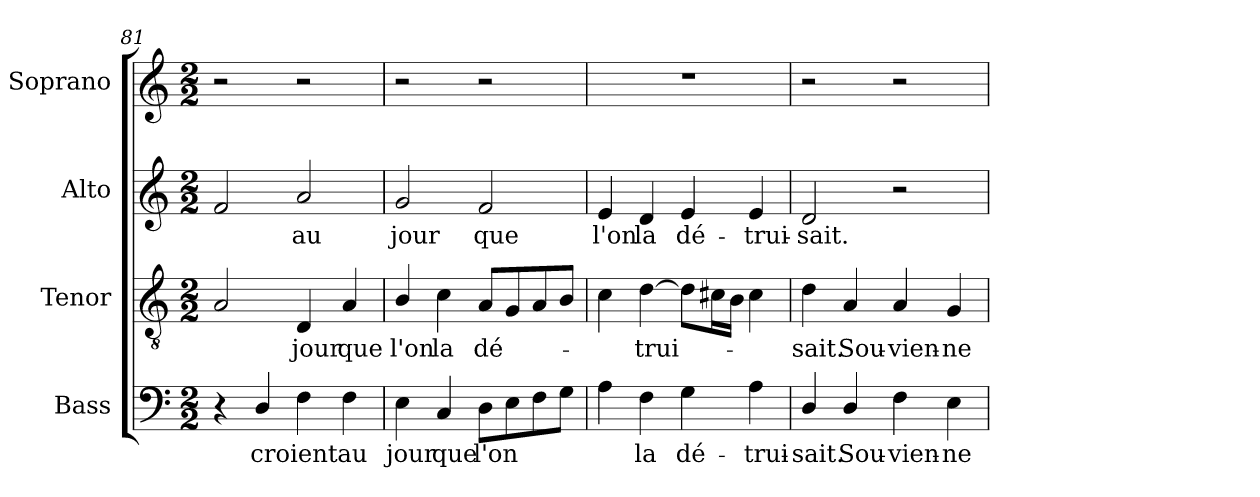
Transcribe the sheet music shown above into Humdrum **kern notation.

**kern	**text	**kern	**text	**kern	**text	**kern
*part4	*part4	*part3	*part3	*part2	*part2	*part1
*staff4	*staff4	*staff3	*staff3	*staff2	*staff2	*staff1
*I"Bass	*	*I"Tenor	*	*I"Alto	*	*I"Soprano
*I'B.	*	*I'T.	*	*I'A.	*	*I'S.
*clefF4	*	*clefGv2	*	*clefG2	*	*clefG2
*	*	*ITrd7c12	*	*	*	*
*k[]	*	*k[]	*	*k[]	*	*k[]
*C:	*	*C:	*	*C:	*	*C:
*M2/2	*	*M2/2	*	*M2/2	*	*M2/2
=81	=81	=81	=81	=81	=81	=81
4r	.	2AAi/	.	2fi/	.	2r
!	!LO:LY:b:color=#000000	!	!	!	!	!
4Di/	croient	.	.	.	.	.
!	!	!	!LO:LY:b:color=#000000	!	!	!
!	!	!	!	!	!LO:LY:b:color=#000000	!
4Fi\	.	4DDi/	jour	2ai/	au	2r
!	!LO:LY:b:color=#000000	!	!	!	!	!
!	!	!	!LO:LY:b:color=#000000	!	!	!
4Fi\	au	4AAi/	que	.	.	.
=82	=82	=82	=82	=82	=82	=82
!	!LO:LY:b:color=#000000	!	!	!	!	!
!	!	!	!LO:LY:b:color=#000000	!	!	!
!	!	!	!	!	!LO:LY:b:color=#000000	!
4Ei\	jour	4BBi/	l'on	2gi/	jour	2r
!	!LO:LY:b:color=#000000	!	!	!	!	!
!	!	!	!LO:LY:b:color=#000000	!	!	!
4Ci/	que	4Ci\	la	.	.	.
!	!LO:LY:b:color=#000000	!	!	!	!	!
!	!	!	!LO:LY:b:color=#000000	!	!	!
!	!	!	!	!	!LO:LY:b:color=#000000	!
8Di\L	l'on	8AAi/L	dé-	2fi/	que	2r
8Ei\	.	8GGi/	.	.	.	.
8Fi\	.	8AAi/	.	.	.	.
8Gi\J	.	8BBi/J	.	.	.	.
!!LO:LB:g=z
=83	=83	=83	=83	=83	=83	=83
!	!	!	!	!	!LO:LY:b:color=#000000	!
4Ai\	.	4Ci\	.	4ei/	l'on	1r
!	!LO:LY:b:color=#000000	!	!	!	!	!
!	!	!	!LO:LY:b:color=#000000	!	!	!
!	!	!	!	!	!LO:LY:b:color=#000000	!
4Fi\	la	[4Di\	-trui-	4di/	la	.
!	!LO:LY:b:color=#000000	!	!	!	!	!
!	!	!	!	!	!LO:LY:b:color=#000000	!
4Gi\	dé-	8Di\L]	.	4ei/	dé-	.
.	.	16C#Xi\L	.	.	.	.
.	.	16BBi\JJ	.	.	.	.
!	!LO:LY:b:color=#000000	!	!	!	!	!
!	!	!	!	!	!LO:LY:b:color=#000000	!
4Ai\	-trui-	4C#i\	.	4ei/	-trui-	.
=84	=84	=84	=84	=84	=84	=84
!	!LO:LY:b:color=#000000	!	!	!	!	!
!	!	!	!LO:LY:b:color=#000000	!	!	!
!	!	!	!	!	!LO:LY:b:color=#000000	!
4Di/	-sait.	4Di\	-sait.	2di/	-sait.	2r
!	!LO:LY:b:color=#000000	!	!	!	!	!
!	!	!	!LO:LY:b:color=#000000	!	!	!
4Di/	Sou-	4AAi/	Sou-	.	.	.
!	!LO:LY:b:color=#000000	!	!	!	!	!
!	!	!	!LO:LY:b:color=#000000	!	!	!
4Fi\	-vien-	4AAi/	-vien-	2r	.	2r
!	!LO:LY:b:color=#000000	!	!	!	!	!
!	!	!	!LO:LY:b:color=#000000	!	!	!
4Ei\	-ne-	4GGi/	-ne-	.	.	.
=	=	=	=	=	=	=
*-	*-	*-	*-	*-	*-	*-
